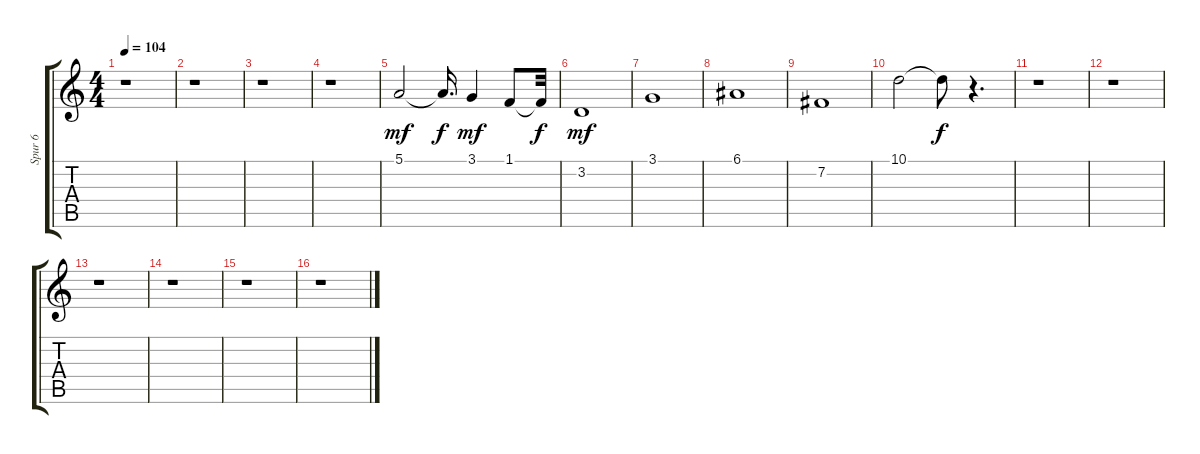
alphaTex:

\track ("Spur 6" "Spur 6") {instrument electricgrandpiano}
\staff {score tabs}
\tuning (E4 B3 G3 D3 A2 E2) {hide}
\ts (4 4)
\tempo 104
\clef g2
\ks c
r.1{dy f} |
r.1 |
r.1 |
r.1 |
5.1.2{dy mf} 5.1{t}.16{d dy f} 3.1.4{dy mf} 1.1.8 1.1{t}.32{dy f} |
3.2.1{dy mf} |
3.1.1 |
6.1.1 |
7.2.1 |
10.1.2 10.1{t}.8{dy f} r.4{d} |
r.1 |
r.1 |
r.1 |
r.1 |
r.1 |
r.1
